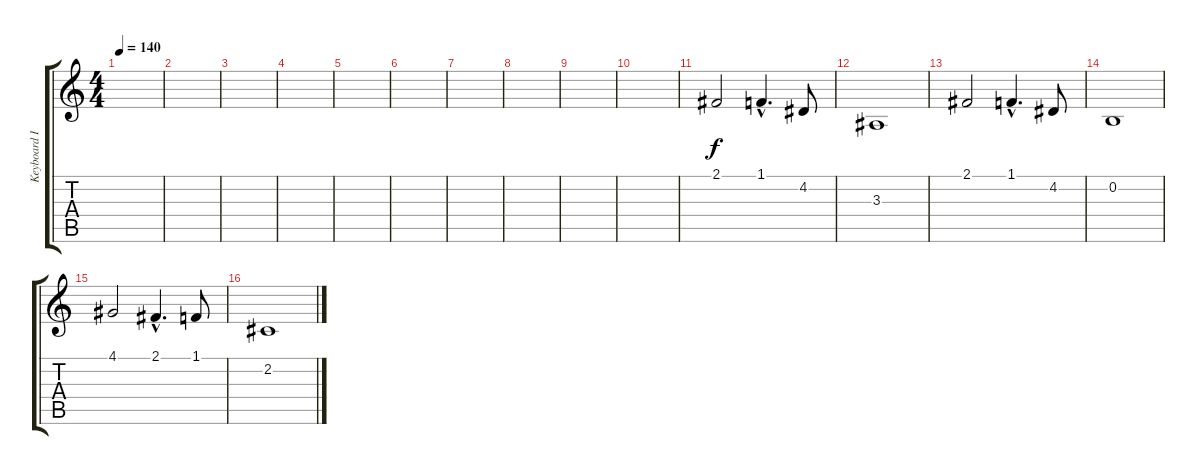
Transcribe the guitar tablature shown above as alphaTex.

\track ("Keyboard I" "Keyboard I") {instrument pad1newage}
\staff {score tabs}
\tuning (E4 B3 G3 D3 A2 E2) {hide}
\ts (4 4)
\tempo 140
\clef g2
\ks c
|
|
|
|
|
|
|
|
|
|
2.1.2 1.1{hac}.4{d} 4.2.8 |
3.3.1 |
2.1.2 1.1{hac}.4{d} 4.2.8 |
0.2.1 |
4.1.2 2.1{hac}.4{d} 1.1.8 |
2.2.1
